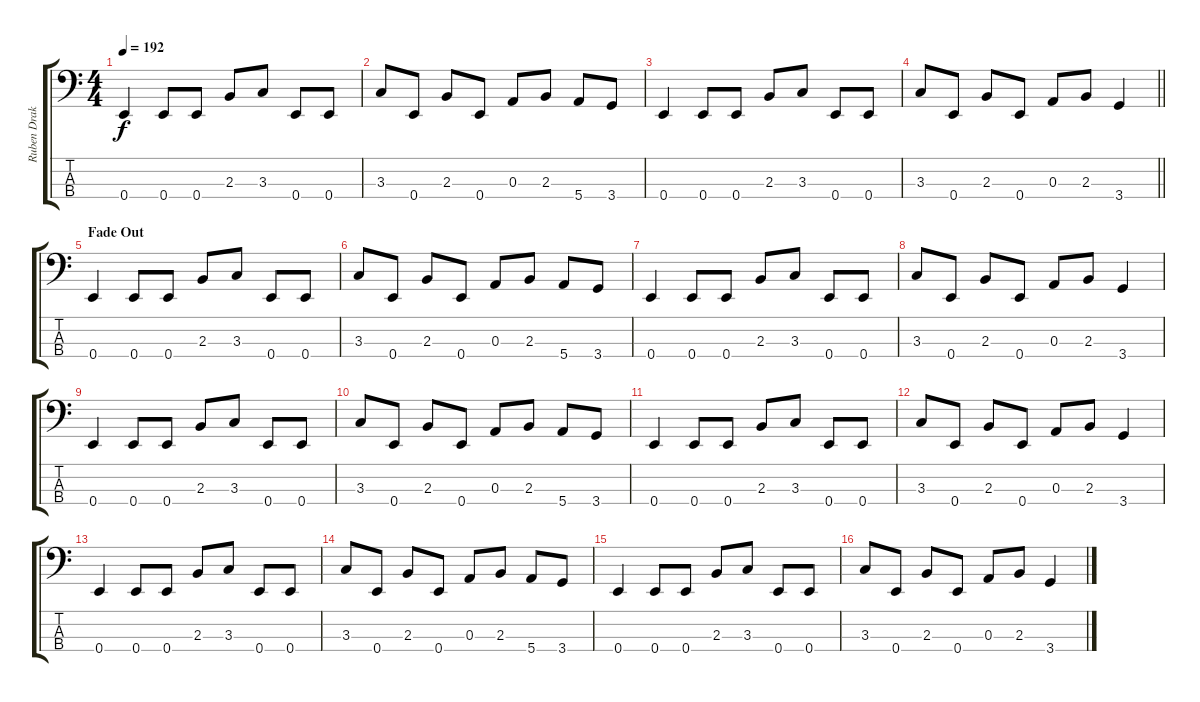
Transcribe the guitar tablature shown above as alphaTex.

\track ("Ruben Drake" "Ruben Drak") {instrument electricbasspick}
\staff {score tabs}
\tuning (G2 D2 A1 E1) {hide}
\ts (4 4)
\tempo 192
\clef f4
\ks c
0.4.4{dy f} 0.4.8 0.4.8 2.3.8 3.3.8 0.4.8 0.4.8 |
3.3.8 0.4.8 2.3.8 0.4.8 0.3.8 2.3.8 5.4.8 3.4.8 |
0.4.4 0.4.8 0.4.8 2.3.8 3.3.8 0.4.8 0.4.8 |
\barLineRight lightlight
3.3.8 0.4.8 2.3.8 0.4.8 0.3.8 2.3.8 3.4.4 |
\section ("" "Fade Out")
0.4.4 0.4.8 0.4.8 2.3.8 3.3.8 0.4.8 0.4.8 |
3.3.8 0.4.8 2.3.8 0.4.8 0.3.8 2.3.8 5.4.8 3.4.8 |
0.4.4 0.4.8 0.4.8 2.3.8 3.3.8 0.4.8 0.4.8 |
3.3.8 0.4.8 2.3.8 0.4.8 0.3.8 2.3.8 3.4.4 |
0.4.4 0.4.8 0.4.8 2.3.8 3.3.8 0.4.8 0.4.8 |
3.3.8 0.4.8 2.3.8 0.4.8 0.3.8 2.3.8 5.4.8 3.4.8 |
0.4.4 0.4.8 0.4.8 2.3.8 3.3.8 0.4.8 0.4.8 |
3.3.8 0.4.8 2.3.8 0.4.8 0.3.8 2.3.8 3.4.4 |
0.4.4 0.4.8 0.4.8 2.3.8 3.3.8 0.4.8 0.4.8 |
3.3.8 0.4.8 2.3.8 0.4.8 0.3.8 2.3.8 5.4.8 3.4.8 |
0.4.4 0.4.8 0.4.8 2.3.8 3.3.8 0.4.8 0.4.8 |
3.3.8 0.4.8 2.3.8 0.4.8 0.3.8 2.3.8 3.4.4
